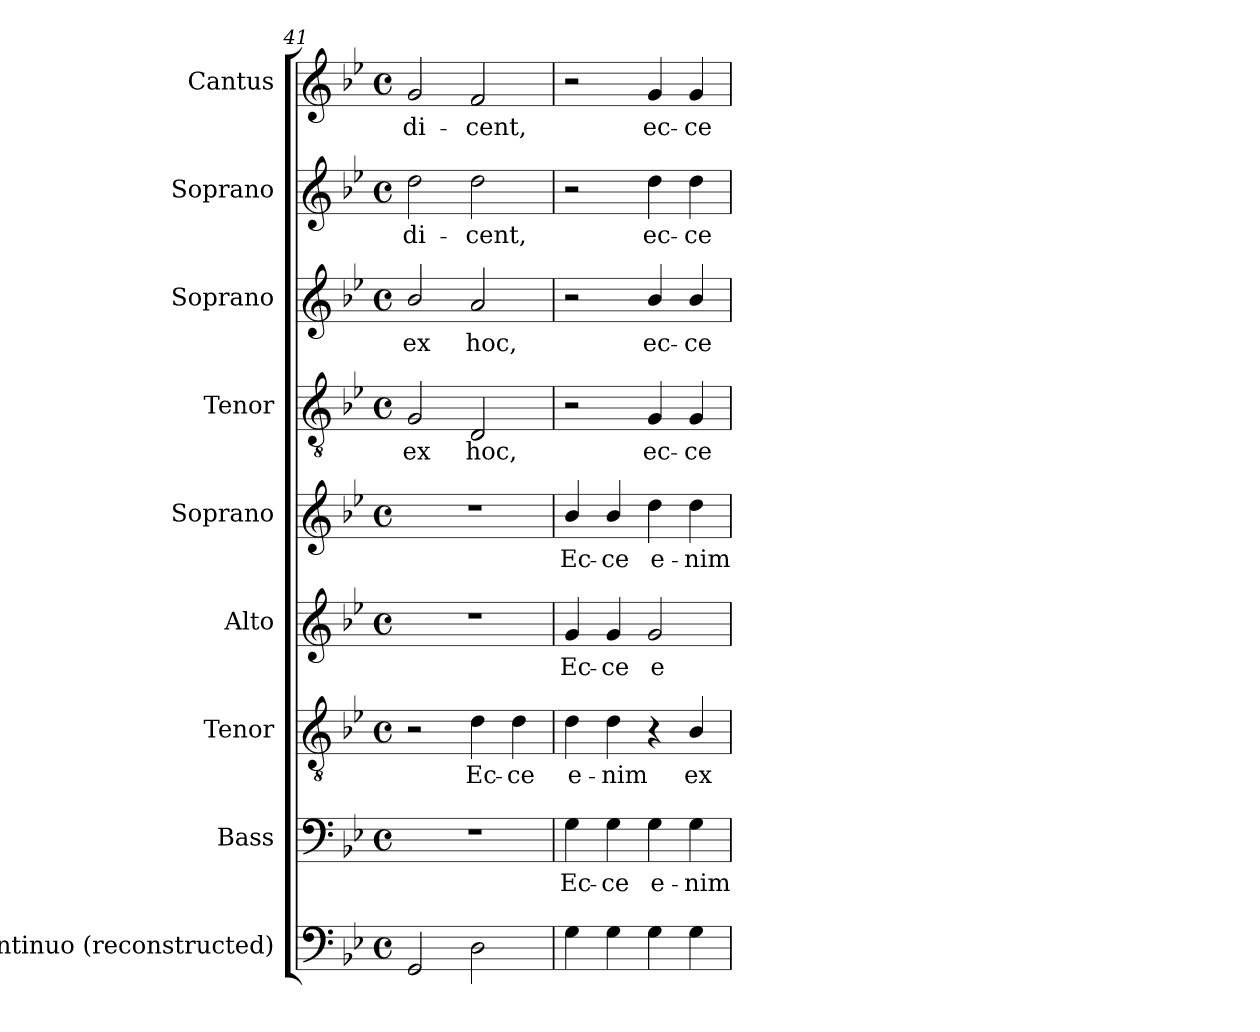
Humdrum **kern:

**kern	**kern	**text	**kern	**text	**kern	**text	**kern	**text	**kern	**text	**kern	**text	**kern	**text	**kern	**text
*part9	*part8	*part8	*part7	*part7	*part6	*part6	*part5	*part5	*part4	*part4	*part3	*part3	*part2	*part2	*part1	*part1
*staff9	*staff8	*staff8	*staff7	*staff7	*staff6	*staff6	*staff5	*staff5	*staff4	*staff4	*staff3	*staff3	*staff2	*staff2	*staff1	*staff1
*I"Continuo (reconstructed)	*I"Bass	*	*I"Tenor	*	*I"Alto	*	*I"Soprano	*	*I"Tenor	*	*I"Soprano	*	*I"Soprano	*	*I"Cantus	*
*I'Cont.	*I'B.	*	*I'T.	*	*I'A.	*	*I'S.	*	*I'T.	*	*I'S.	*	*I'S.	*	*I'S.	*
*clefF4	*clefF4	*	*clefGv2	*	*clefG2	*	*clefG2	*	*clefGv2	*	*clefG2	*	*clefG2	*	*clefG2	*
*	*	*	*ITrd7c12	*	*	*	*	*	*ITrd7c12	*	*	*	*	*	*	*
*k[b-e-]	*k[b-e-]	*	*k[b-e-]	*	*k[b-e-]	*	*k[b-e-]	*	*k[b-e-]	*	*k[b-e-]	*	*k[b-e-]	*	*k[b-e-]	*
*g:	*g:	*	*g:	*	*g:	*	*g:	*	*g:	*	*g:	*	*g:	*	*g:	*
*M4/4	*M4/4	*	*M4/4	*	*M4/4	*	*M4/4	*	*M4/4	*	*M4/4	*	*M4/4	*	*M4/4	*
*met(c)	*met(c)	*	*met(c)	*	*met(c)	*	*met(c)	*	*met(c)	*	*met(c)	*	*met(c)	*	*met(c)	*
=41	=41	=41	=41	=41	=41	=41	=41	=41	=41	=41	=41	=41	=41	=41	=41	=41
!	!	!	!	!	!	!	!	!	!	!LO:LY:b:color=#000000	!	!	!	!	!	!
!	!	!	!	!	!	!	!	!	!	!	!	!LO:LY:b:color=#000000	!	!	!	!
!	!	!	!	!	!	!	!	!	!	!	!	!	!	!LO:LY:b:color=#000000	!	!
!	!	!	!	!	!	!	!	!	!	!	!	!	!	!	!	!LO:LY:b:color=#000000
2GGi/	1r	.	2r	.	1r	.	1r	.	2GGi/	ex	2b-i/	ex	2ddi\	di-	2gi/	di-
!	!	!	!	!LO:LY:b:color=#000000	!	!	!	!	!	!	!	!	!	!	!	!
!	!	!	!	!	!	!	!	!	!	!LO:LY:b:color=#000000	!	!	!	!	!	!
!	!	!	!	!	!	!	!	!	!	!	!	!LO:LY:b:color=#000000	!	!	!	!
!	!	!	!	!	!	!	!	!	!	!	!	!	!	!LO:LY:b:color=#000000	!	!
!	!	!	!	!	!	!	!	!	!	!	!	!	!	!	!	!LO:LY:b:color=#000000
2Di\	.	.	4Di\	Ec-	.	.	.	.	2DDi/	hoc,	2ai/	hoc,	2ddi\	-cent,	2fi/	-cent,
!	!	!	!	!LO:LY:b:color=#000000	!	!	!	!	!	!	!	!	!	!	!	!
.	.	.	4Di\	-ce	.	.	.	.	.	.	.	.	.	.	.	.
=42	=42	=42	=42	=42	=42	=42	=42	=42	=42	=42	=42	=42	=42	=42	=42	=42
!	!	!LO:LY:b:color=#000000	!	!	!	!	!	!	!	!	!	!	!	!	!	!
!	!	!	!	!LO:LY:b:color=#000000	!	!	!	!	!	!	!	!	!	!	!	!
!	!	!	!	!	!	!LO:LY:b:color=#000000	!	!	!	!	!	!	!	!	!	!
!	!	!	!	!	!	!	!	!LO:LY:b:color=#000000	!	!	!	!	!	!	!	!
4Gi\	4Gi\	Ec-	4Di\	e-	4gi/	Ec-	4b-i/	Ec-	2r	.	2r	.	2r	.	2r	.
!	!	!LO:LY:b:color=#000000	!	!	!	!	!	!	!	!	!	!	!	!	!	!
!	!	!	!	!LO:LY:b:color=#000000	!	!	!	!	!	!	!	!	!	!	!	!
!	!	!	!	!	!	!LO:LY:b:color=#000000	!	!	!	!	!	!	!	!	!	!
!	!	!	!	!	!	!	!	!LO:LY:b:color=#000000	!	!	!	!	!	!	!	!
4Gi\	4Gi\	-ce	4Di\	-nim	4gi/	-ce	4b-i/	-ce	.	.	.	.	.	.	.	.
!	!	!LO:LY:b:color=#000000	!	!	!	!	!	!	!	!	!	!	!	!	!	!
!	!	!	!	!	!	!LO:LY:b:color=#000000	!	!	!	!	!	!	!	!	!	!
!	!	!	!	!	!	!	!	!LO:LY:b:color=#000000	!	!	!	!	!	!	!	!
!	!	!	!	!	!	!	!	!	!	!LO:LY:b:color=#000000	!	!	!	!	!	!
!	!	!	!	!	!	!	!	!	!	!	!	!LO:LY:b:color=#000000	!	!	!	!
!	!	!	!	!	!	!	!	!	!	!	!	!	!	!LO:LY:b:color=#000000	!	!
!	!	!	!	!	!	!	!	!	!	!	!	!	!	!	!	!LO:LY:b:color=#000000
4Gi\	4Gi\	e-	4r	.	2gi/	e-	4ddi\	e-	4GGi/	ec-	4b-i/	ec-	4ddi\	ec-	4gi/	ec-
!	!	!LO:LY:b:color=#000000	!	!	!	!	!	!	!	!	!	!	!	!	!	!
!	!	!	!	!LO:LY:b:color=#000000	!	!	!	!	!	!	!	!	!	!	!	!
!	!	!	!	!	!	!	!	!LO:LY:b:color=#000000	!	!	!	!	!	!	!	!
!	!	!	!	!	!	!	!	!	!	!LO:LY:b:color=#000000	!	!	!	!	!	!
!	!	!	!	!	!	!	!	!	!	!	!	!LO:LY:b:color=#000000	!	!	!	!
!	!	!	!	!	!	!	!	!	!	!	!	!	!	!LO:LY:b:color=#000000	!	!
!	!	!	!	!	!	!	!	!	!	!	!	!	!	!	!	!LO:LY:b:color=#000000
4Gi\	4Gi\	-nim	4BB-i/	ex	.	.	4ddi\	-nim	4GGi/	-ce	4b-i/	-ce	4ddi\	-ce	4gi/	-ce
=	=	=	=	=	=	=	=	=	=	=	=	=	=	=	=	=
*-	*-	*-	*-	*-	*-	*-	*-	*-	*-	*-	*-	*-	*-	*-	*-	*-
